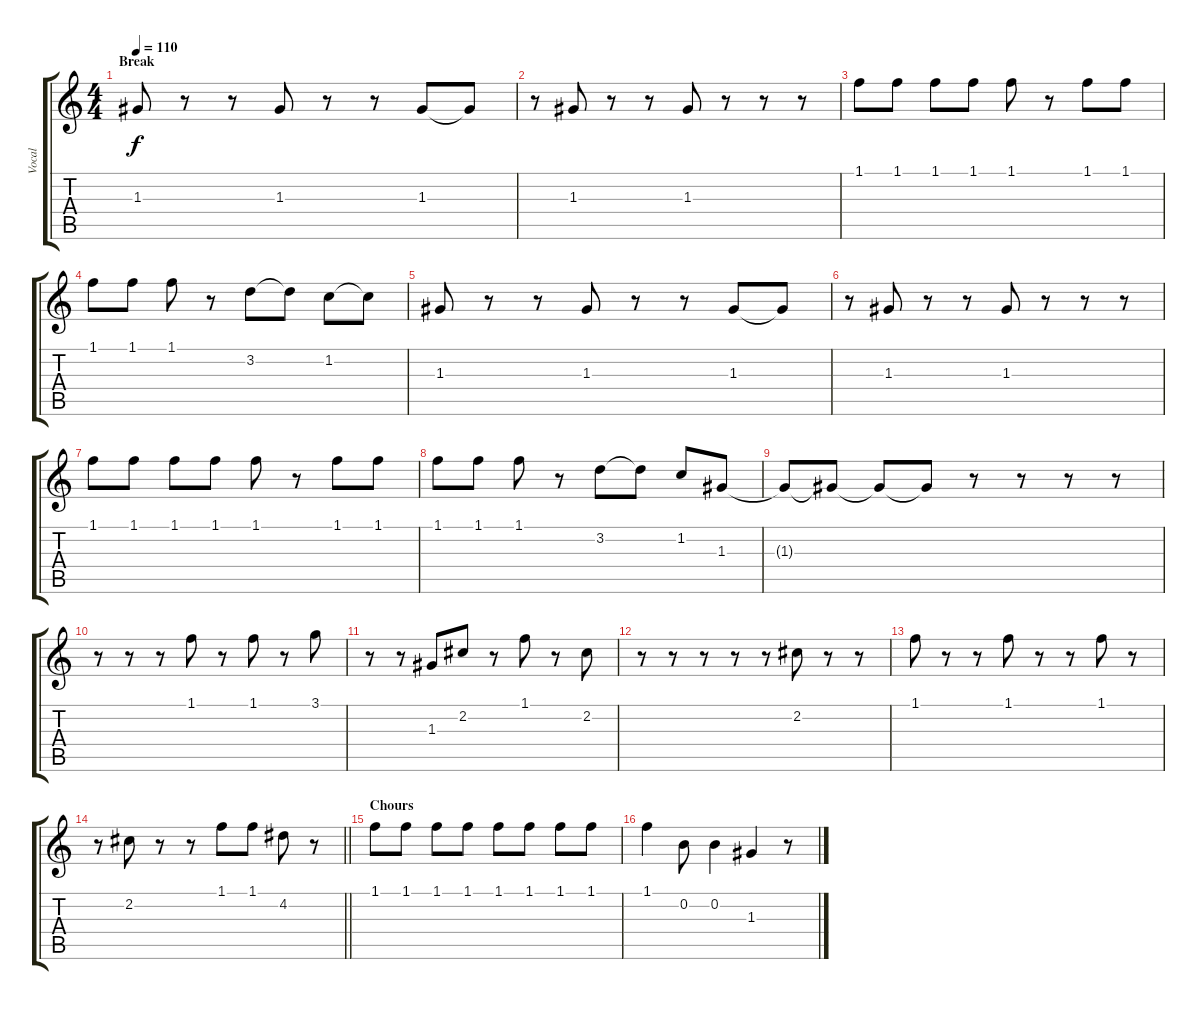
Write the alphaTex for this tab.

\track ("Vocal" "Vocal") {instrument guitarharmonics}
\staff {score tabs}
\tuning (E4 B3 G3 D3 A2 E2) {hide}
\ts (4 4)
\section ("" "Break")
\tempo 110
\clef g2
\ks c
1.3.8{dy f} r.8 r.8 1.3.8 r.8 r.8 1.3.8 1.3{t}.8 |
r.8 1.3.8 r.8 r.8 1.3.8 r.8 r.8 r.8 |
1.1.8 1.1.8 1.1.8 1.1.8 1.1.8 r.8 1.1.8 1.1.8 |
1.1.8 1.1.8 1.1.8 r.8 3.2.8 3.2{t}.8 1.2.8 1.2{t}.8 |
1.3.8 r.8 r.8 1.3.8 r.8 r.8 1.3.8 1.3{t}.8 |
r.8 1.3.8 r.8 r.8 1.3.8 r.8 r.8 r.8 |
1.1.8 1.1.8 1.1.8 1.1.8 1.1.8 r.8 1.1.8 1.1.8 |
1.1.8 1.1.8 1.1.8 r.8 3.2.8 3.2{t}.8 1.2.8 1.3.8 |
1.3{t}.8 1.3{t}.8 1.3{t}.8 1.3{t}.8 r.8 r.8 r.8 r.8 |
r.8 r.8 r.8 1.1.8 r.8 1.1.8 r.8 3.1.8 |
r.8 r.8 1.3.8 2.2.8 r.8 1.1.8 r.8 2.2.8 |
r.8 r.8 r.8 r.8 r.8 2.2.8 r.8 r.8 |
1.1.8 r.8 r.8 1.1.8 r.8 r.8 1.1.8 r.8 |
\barLineRight lightlight
r.8 2.2.8 r.8 r.8 1.1.8 1.1.8 4.2.8 r.8 |
\section ("" "Chours")
1.1.8 1.1.8 1.1.8 1.1.8 1.1.8 1.1.8 1.1.8 1.1.8 |
1.1.4 0.2.8 0.2.4 1.3.4 r.8
